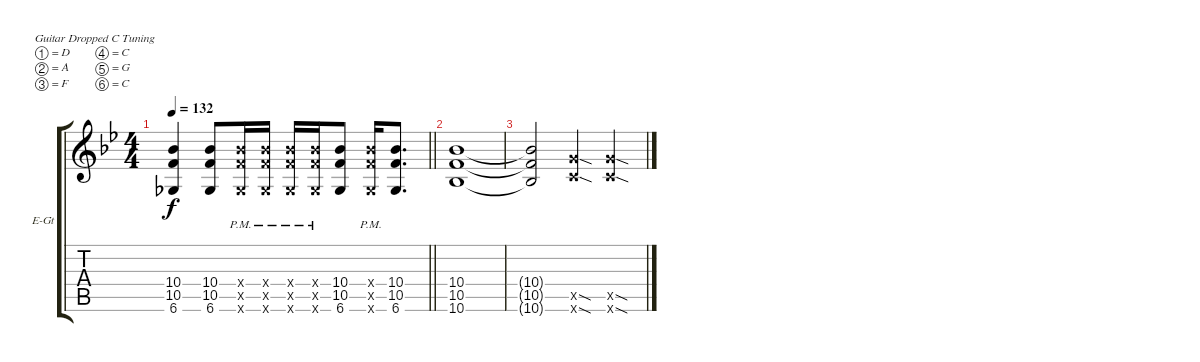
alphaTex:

\bracketExtendMode groupsimilarinstruments
\firstSystemTrackNameOrientation horizontal
\otherSystemsTrackNameOrientation horizontal
\track ("Untitled" "E-Gt") {instrument overdrivenguitar}
\staff {score tabs}
\tuning (D4 A3 F3 C3 G2 C2)
\ts (4 4)
\tempo 132
\clef g2
\barLineRight lightlight
\ks bb
(10.4 10.5 6.6).4{dy f} (10.4 10.5 6.6).8 (10.4{pm x} 10.5{pm x} 6.6{pm x}).16 (10.4{pm x} 10.5{pm x} 6.6{pm x}).16 (10.4{pm x} 10.5{pm x} 6.6{pm x}).16 (10.4{pm x} 10.5{pm x} 6.6{pm x}).16 (10.4 10.5 6.6).8 (10.4{pm x} 10.5{pm x} 6.6{pm x}).16 (10.4 10.5 6.6).8{d} |
(10.4 10.5 10.6).1 |
(10.4{t} 10.5{t} 10.6{t}).2 (12.5{sod x} 12.6{sod x}).4 (12.5{sod x} 12.6{sod x}).4
